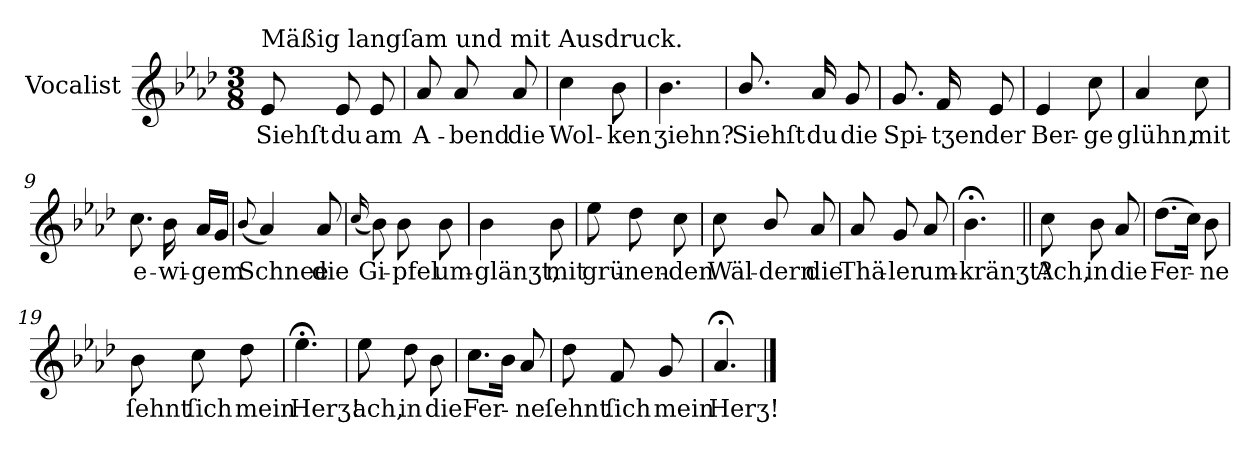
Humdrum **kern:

**kern	**text
*part1	*part1
*staff1	*staff1
*I"Vocalist	*
*k[b-e-a-d-]	*
*A-:	*
*M3/8	*
=1	=1
!LO:TX:a:t=Mäßig langſam und mit Ausdruck.	!
8e-	Siehſt
8e-	du
8e-	am
=2	=2
8a-	A-
8a-	-bend
8a-	die
=3	=3
4cc	Wol-
8b-	-ken
=4	=4
4.b-	ʒiehn?
=5	=5
8.b-/	Siehſt
16a-	du
8g	die
=6	=6
8.g	Spi-
16f	-tʒen
8e-	der
=7	=7
4e-	Ber-
8cc	-ge
=8	=8
4a-	glühn,
8cc	mit
=9	=9
8.cc	e-
16b-	-wi-
16a-LL	-gem
16gJJ	.
=10	=10
(8qqb-	.
4a-)	Schnee
8a-	die
=11	=11
(16qqcc	.
8b-)	Gi-
8b-	-pfel
8b-	um-
=12	=12
4b-	-glänʒt,
8b-	mit
=13	=13
8ee-	grü-
8dd-	-nen-
8cc	-den
=14	=14
8cc	Wäl-
8b-/	-dern
8a-	die
=15	=15
8a-	Thä-
8g	-ler
8a-	um-
=16	=16
4.b-;<	-kränʒt?
=17||	=17||
8cc	Ach,
8b-	in
8a-	die
=18	=18
(8.dd-L	Fer-
16ccJk)	.
8b-	-ne
=19	=19
8b-	ſehnt
8cc	ſich
8dd-	mein
=20	=20
4.ee-;<	Herʒ!
=21	=21
8ee-	ach,
8dd-	in
8b-	die
=22	=22
8.ccL	Fer-
16b-Jk	.
8a-	-ne
=23	=23
8dd-	ſehnt
8f	ſich
8g	mein
=24	=24
4.a-;<	Herʒ!
==	==
*-	*-
